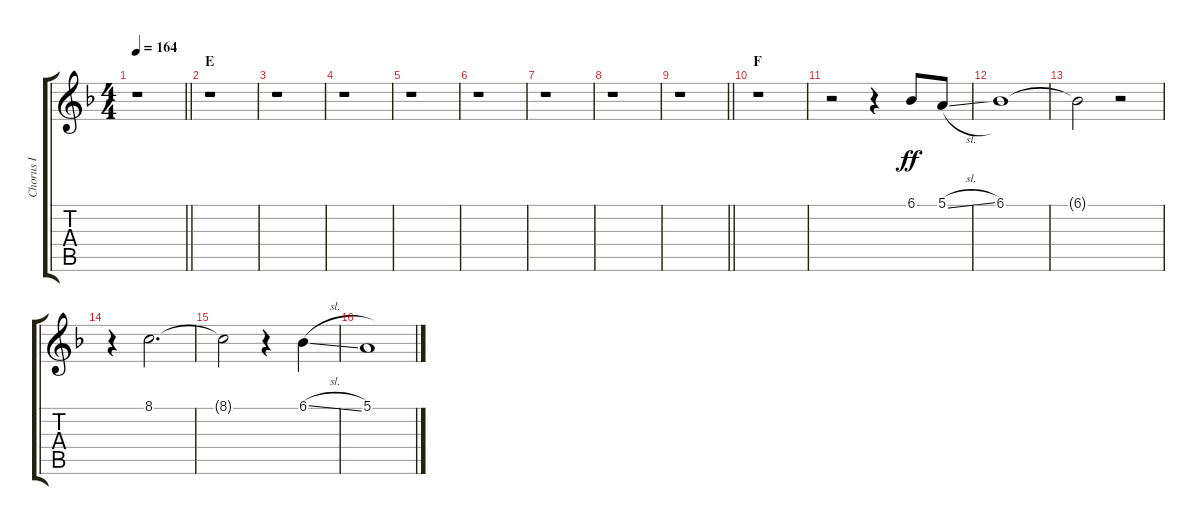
\track ("Chorus I" "Chorus I") {instrument voiceoohs}
\staff {score tabs}
\tuning (E4 B3 G3 D3 A2 E2) {hide}
\ts (4 4)
\tempo 164
\clef g2
\barLineRight lightlight
\ks f
r.1{dy ff} |
\section ("" "E")
r.1 |
r.1 |
r.1 |
r.1 |
r.1 |
r.1 |
r.1 |
\barLineRight lightlight
r.1 |
\section ("" "F")
r.1 |
r.2 r.4 6.1.8 5.1{sl}.8 |
6.1.1 |
6.1{t}.2 r.2 |
r.4 8.1.2{d} |
8.1{t}.2 r.4 6.1{sl}.4 |
5.1.1
